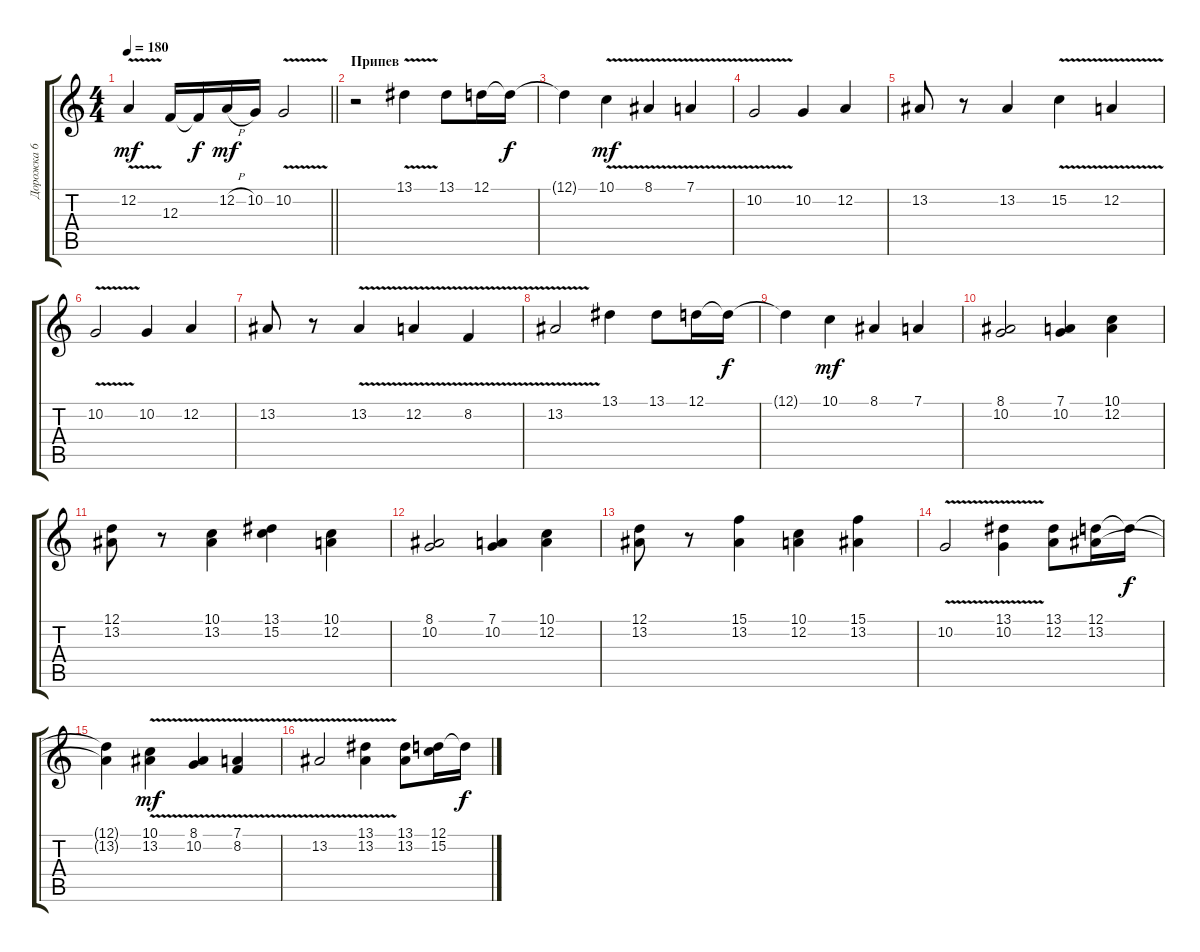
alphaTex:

\track ("Дорожка 6" "Дорожка 6") {instrument piccolo}
\staff {score tabs}
\tuning (D4 A3 F3 C3 G2 D2) {hide}
\ts (4 4)
\tempo 180
\clef g2
\barLineRight lightlight
\ks c
12.2{v}.4{dy mf} 12.3.16 12.3{t}.16{dy f} 12.2{h}.16{dy mf} 10.2.16 10.2{v}.2 |
\section ("" "Припев")
r.2 13.1{v}.4 13.1.8 12.1.16 12.1{t}.16{dy f} |
12.1{t}.4 10.1{v}.4{dy mf} 8.1{v}.4 7.1{v}.4 |
10.2{v}.2 10.2.4 12.2.4 |
13.2.8 r.8 13.2.4 15.2{v}.4 12.2{v}.4 |
10.2{v}.2 10.2.4 12.2.4 |
13.2.8 r.8 13.2{v}.4 12.2{v}.4 8.2{v}.4 |
13.2{v}.2 13.1.4 13.1.8 12.1.16 12.1{t}.16{dy f} |
12.1{t}.4 10.1.4{dy mf} 8.1.4 7.1.4 |
(8.1 10.2).2 (7.1 10.2).4 (10.1 12.2).4 |
(12.1 13.2).8 r.8 (10.1 13.2).4 (13.1 15.2).4 (10.1 12.2).4 |
(8.1 10.2).2 (7.1 10.2).4 (10.1 12.2).4 |
(12.1 13.2).8 r.8 (15.1 13.2).4 (10.1 12.2).4 (15.1 13.2).4 |
10.2{v}.2 (13.1{v} 10.2).4 (13.1 12.2).8 (12.1 13.2).16 12.1{t}.16{dy f} |
(12.1{t} 13.2{t}).4 (10.1{v} 13.2).4{dy mf} (8.1{v} 10.2).4 (7.1{v} 8.2).4 |
13.2{v}.2 (13.1{v} 13.2).4 (13.1 13.2).8 (12.1 15.2).16 12.1{t}.16{dy f}
